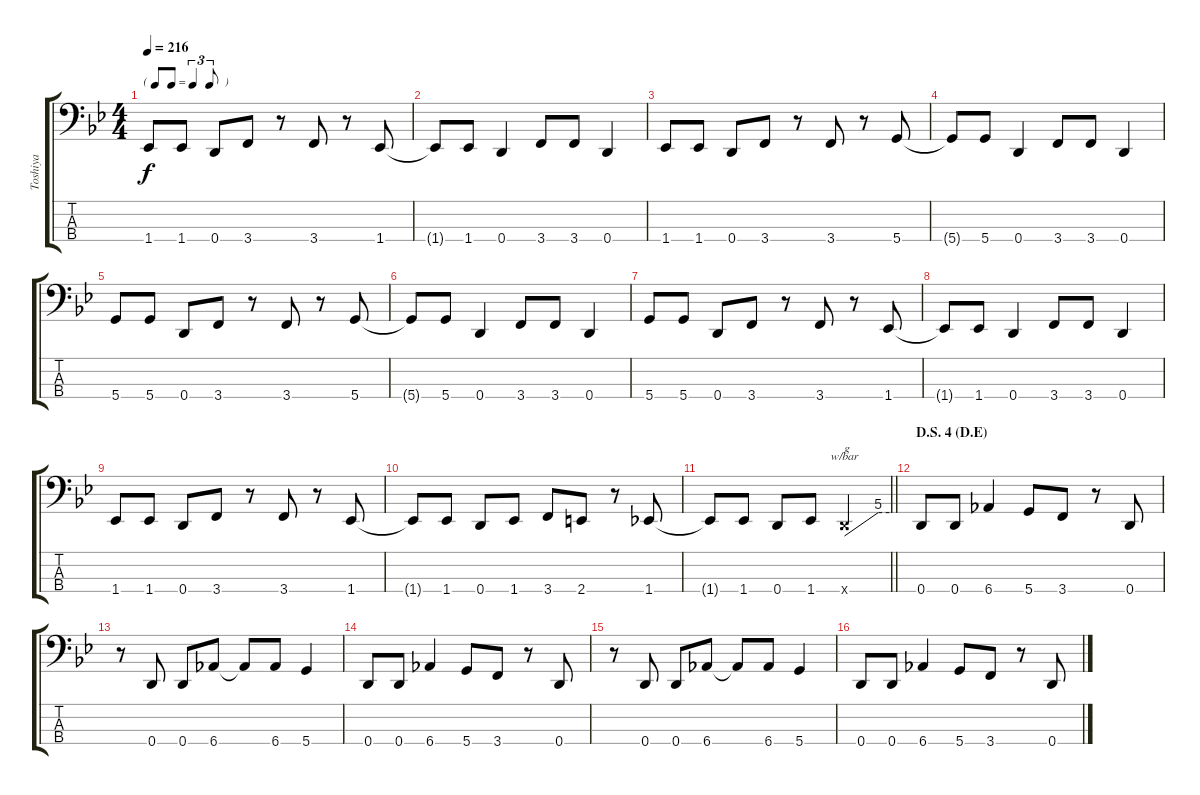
\track ("Toshiya" "Toshiya") {instrument slapbass2}
\staff {score tabs}
\tuning (F2 C2 G1 D1) {hide}
\ts (4 4)
\tf triplet8th
\tempo 216
\clef f4
\ks bb
1.4.8{dy f} 1.4.8 0.4.8 3.4.8 r.8 3.4.8 r.8 1.4.8 |
1.4{t}.8 1.4.8 0.4.4 3.4.8 3.4.8 0.4.4 |
1.4.8 1.4.8 0.4.8 3.4.8 r.8 3.4.8 r.8 5.4.8 |
5.4{t}.8 5.4.8 0.4.4 3.4.8 3.4.8 0.4.4 |
5.4.8 5.4.8 0.4.8 3.4.8 r.8 3.4.8 r.8 5.4.8 |
5.4{t}.8 5.4.8 0.4.4 3.4.8 3.4.8 0.4.4 |
5.4.8 5.4.8 0.4.8 3.4.8 r.8 3.4.8 r.8 1.4.8 |
1.4{t}.8 1.4.8 0.4.4 3.4.8 3.4.8 0.4.4 |
1.4.8 1.4.8 0.4.8 3.4.8 r.8 3.4.8 r.8 1.4.8 |
1.4{t}.8 1.4.8 0.4.8 1.4.8 3.4.8 2.4.8 r.8 1.4.8 |
\barLineRight lightlight
1.4{t}.8 1.4.8 0.4.8 1.4.8 0.4{x}.2{tbe (custom default 0 0 45 20 60 20) txt "g"} |
\section ("" "D.S. 4 (D.E)")
0.4.8 0.4.8 6.4.4 5.4.8 3.4.8 r.8 0.4.8 |
r.8 0.4.8 0.4.8 6.4.8 6.4{t}.8 6.4.8 5.4.4 |
0.4.8 0.4.8 6.4.4 5.4.8 3.4.8 r.8 0.4.8 |
r.8 0.4.8 0.4.8 6.4.8 6.4{t}.8 6.4.8 5.4.4 |
0.4.8 0.4.8 6.4.4 5.4.8 3.4.8 r.8 0.4.8
